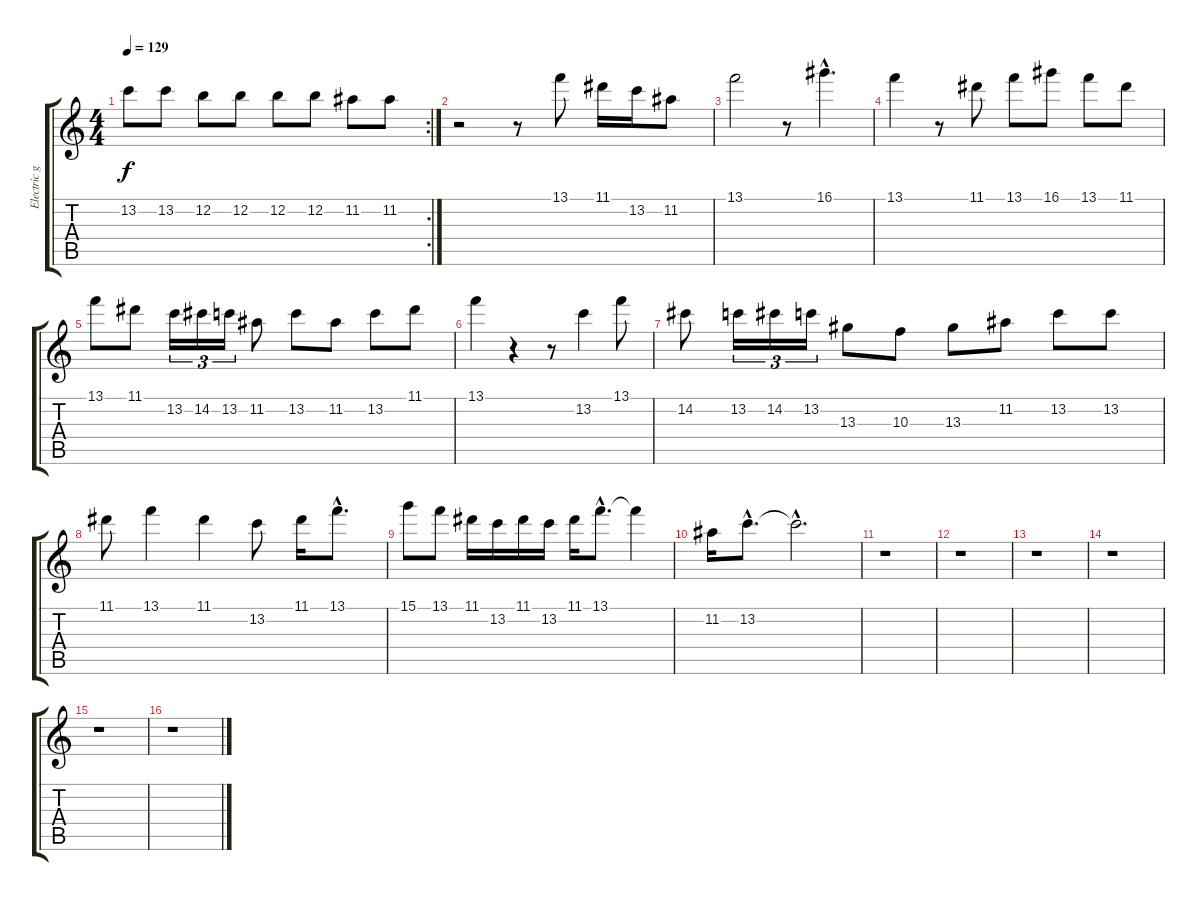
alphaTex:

\track ("Electric guitar" "Electric g") {instrument distortionguitar}
\staff {score tabs}
\tuning (E4 B3 G3 D3 A2 E2) {hide}
\rc 2
\ts (4 4)
\tempo 129
\clef g2
\ks c
13.2.8{dy f} 13.2.8 12.2.8 12.2.8 12.2.8 12.2.8 11.2.8 11.2.8 |
r.2 r.8 13.1.8 11.1.16 13.2.16 11.2.8 |
13.1.2 r.8 16.1{hac}.4{d} |
13.1.4 r.8 11.1.8 13.1.8 16.1.8 13.1.8 11.1.8 |
13.1.8 11.1.8 13.2.16{tu (3 2)} 14.2.16{tu (3 2)} 13.2.16{tu (3 2)} 11.2.8 13.2.8 11.2.8 13.2.8 11.1.8 |
13.1.4 r.4 r.8 13.2.4 13.1.8 |
14.2.8 13.2.16{tu (3 2)} 14.2.16{tu (3 2)} 13.2.16{tu (3 2)} 13.3.8 10.3.8 13.3.8 11.2.8 13.2.8 13.2.8 |
11.1.8 13.1.4 11.1.4 13.2.8 11.1.16 13.1{hac}.8{d} |
15.1.8 13.1.8 11.1.16 13.2.16 11.1.16 13.2.16 11.1.16 13.1{hac}.8{d} 13.1{t}.4 |
11.2.16 13.2{hac}.8{d} 13.2{hac t}.2{d} |
r.1 |
r.1 |
r.1 |
r.1 |
r.1 |
r.1
